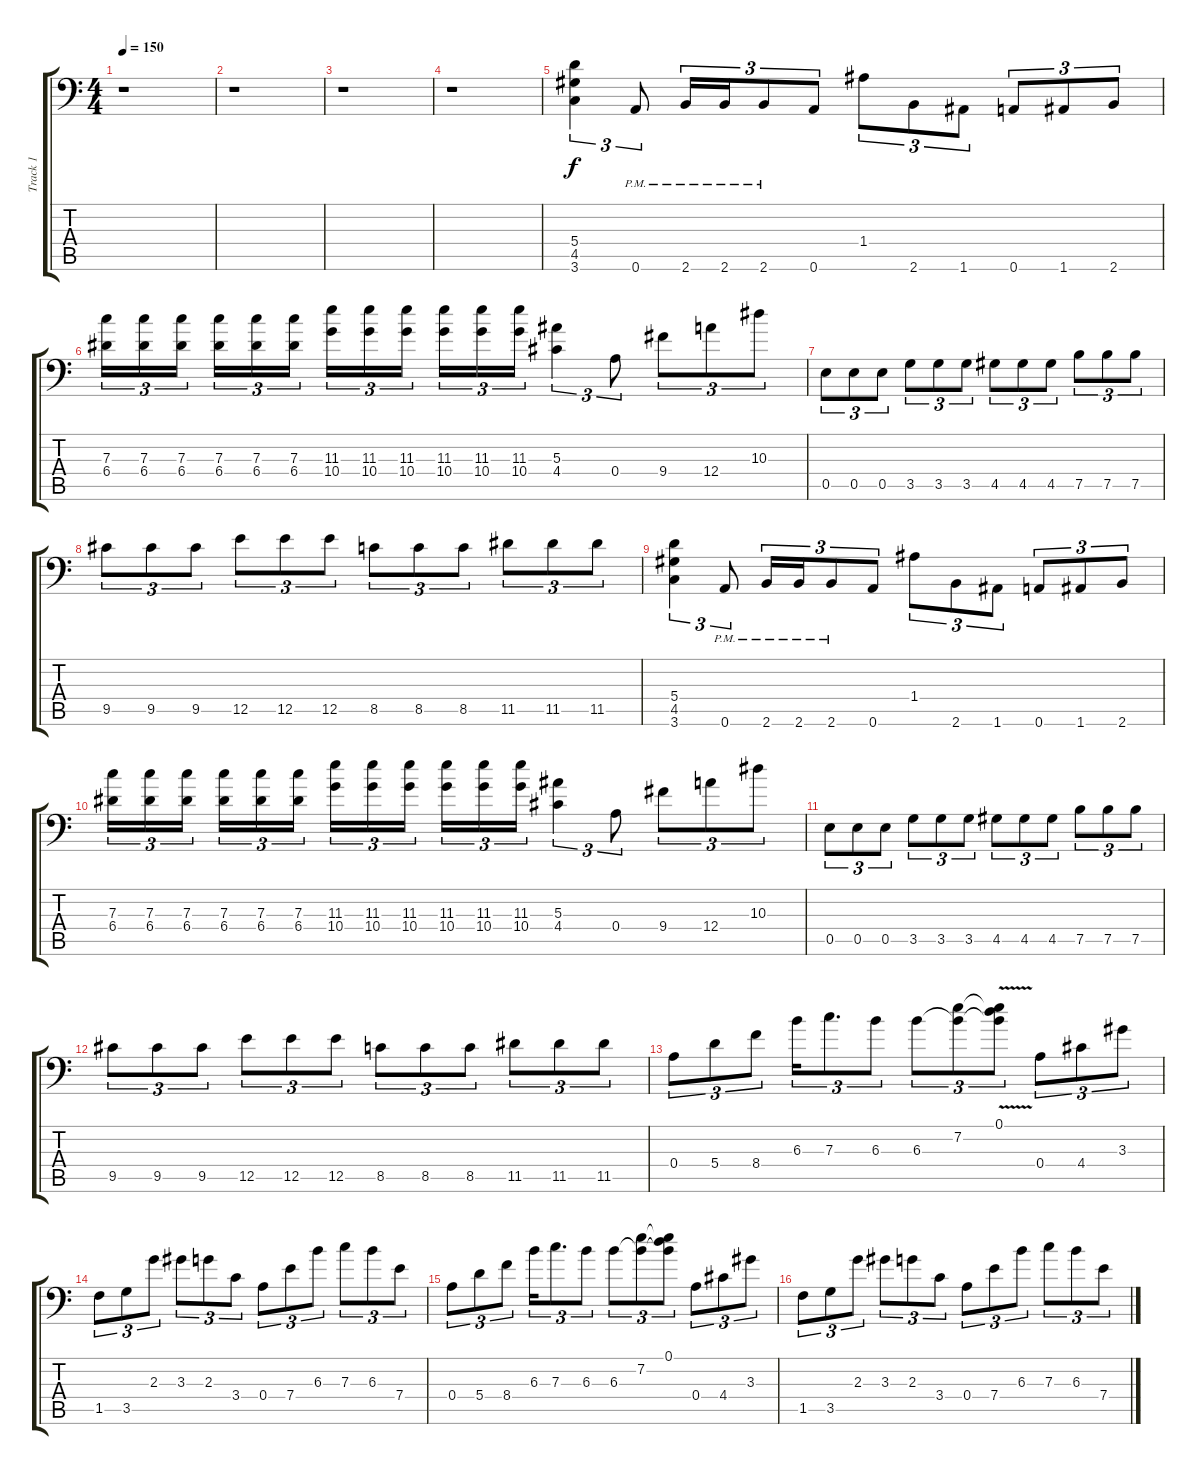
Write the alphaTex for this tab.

\track ("Track 1" "Track 1") {instrument distortionguitar}
\staff {score tabs}
\tuning (D4 A3 F3 A2 E2 A1) {hide}
\ts (4 4)
\tempo 150
\clef f4
\ks c
r.1{dy f} |
r.1 |
r.1 |
r.1 |
(5.4 4.5 3.6).4{tu (3 2)} 0.6{pm}.8{tu (3 2)} 2.6{pm}.16{tu (3 2)} 2.6{pm}.16{tu (3 2)} 2.6{pm}.8{tu (3 2)} 0.6.8{tu (3 2)} 1.4.8{tu (3 2)} 2.6.8{tu (3 2)} 1.6.8{tu (3 2)} 0.6.8{tu (3 2)} 1.6.8{tu (3 2)} 2.6.8{tu (3 2)} |
(7.3 6.4).16{tu (3 2)} (7.3 6.4).16{tu (3 2)} (7.3 6.4).16{tu (3 2)} (7.3 6.4).16{tu (3 2)} (7.3 6.4).16{tu (3 2)} (7.3 6.4).16{tu (3 2)} (11.3 10.4).16{tu (3 2)} (11.3 10.4).16{tu (3 2)} (11.3 10.4).16{tu (3 2)} (11.3 10.4).16{tu (3 2)} (11.3 10.4).16{tu (3 2)} (11.3 10.4).16{tu (3 2)} (5.3 4.4).4{tu (3 2)} 0.4.8{tu (3 2)} 9.4.8{tu (3 2)} 12.4.8{tu (3 2)} 10.3.8{tu (3 2)} |
0.5.8{tu (3 2)} 0.5.8{tu (3 2)} 0.5.8{tu (3 2)} 3.5.8{tu (3 2)} 3.5.8{tu (3 2)} 3.5.8{tu (3 2)} 4.5.8{tu (3 2)} 4.5.8{tu (3 2)} 4.5.8{tu (3 2)} 7.5.8{tu (3 2)} 7.5.8{tu (3 2)} 7.5.8{tu (3 2)} |
9.5.8{tu (3 2)} 9.5.8{tu (3 2)} 9.5.8{tu (3 2)} 12.5.8{tu (3 2)} 12.5.8{tu (3 2)} 12.5.8{tu (3 2)} 8.5.8{tu (3 2)} 8.5.8{tu (3 2)} 8.5.8{tu (3 2)} 11.5.8{tu (3 2)} 11.5.8{tu (3 2)} 11.5.8{tu (3 2)} |
(5.4 4.5 3.6).4{tu (3 2)} 0.6{pm}.8{tu (3 2)} 2.6{pm}.16{tu (3 2)} 2.6{pm}.16{tu (3 2)} 2.6{pm}.8{tu (3 2)} 0.6.8{tu (3 2)} 1.4.8{tu (3 2)} 2.6.8{tu (3 2)} 1.6.8{tu (3 2)} 0.6.8{tu (3 2)} 1.6.8{tu (3 2)} 2.6.8{tu (3 2)} |
(7.3 6.4).16{tu (3 2)} (7.3 6.4).16{tu (3 2)} (7.3 6.4).16{tu (3 2)} (7.3 6.4).16{tu (3 2)} (7.3 6.4).16{tu (3 2)} (7.3 6.4).16{tu (3 2)} (11.3 10.4).16{tu (3 2)} (11.3 10.4).16{tu (3 2)} (11.3 10.4).16{tu (3 2)} (11.3 10.4).16{tu (3 2)} (11.3 10.4).16{tu (3 2)} (11.3 10.4).16{tu (3 2)} (5.3 4.4).4{tu (3 2)} 0.4.8{tu (3 2)} 9.4.8{tu (3 2)} 12.4.8{tu (3 2)} 10.3.8{tu (3 2)} |
0.5.8{tu (3 2)} 0.5.8{tu (3 2)} 0.5.8{tu (3 2)} 3.5.8{tu (3 2)} 3.5.8{tu (3 2)} 3.5.8{tu (3 2)} 4.5.8{tu (3 2)} 4.5.8{tu (3 2)} 4.5.8{tu (3 2)} 7.5.8{tu (3 2)} 7.5.8{tu (3 2)} 7.5.8{tu (3 2)} |
9.5.8{tu (3 2)} 9.5.8{tu (3 2)} 9.5.8{tu (3 2)} 12.5.8{tu (3 2)} 12.5.8{tu (3 2)} 12.5.8{tu (3 2)} 8.5.8{tu (3 2)} 8.5.8{tu (3 2)} 8.5.8{tu (3 2)} 11.5.8{tu (3 2)} 11.5.8{tu (3 2)} 11.5.8{tu (3 2)} |
0.4.8{tu (3 2)} 5.4.8{tu (3 2)} 8.4.8{tu (3 2)} 6.3.16{tu (3 2)} 7.3.8{d tu (3 2)} 6.3.8{tu (3 2)} 6.3.8{tu (3 2)} (7.2 6.3{t}).8{tu (3 2)} (0.1 7.2{t} 6.3{v t}).8{tu (3 2)} 0.4.8{tu (3 2)} 4.4.8{tu (3 2)} 3.3.8{tu (3 2)} |
1.5.8{tu (3 2)} 3.5.8{tu (3 2)} 2.3.8{tu (3 2)} 3.3.8{tu (3 2)} 2.3.8{tu (3 2)} 3.4.8{tu (3 2)} 0.4.8{tu (3 2)} 7.4.8{tu (3 2)} 6.3.8{tu (3 2)} 7.3.8{tu (3 2)} 6.3.8{tu (3 2)} 7.4.8{tu (3 2)} |
0.4.8{tu (3 2)} 5.4.8{tu (3 2)} 8.4.8{tu (3 2)} 6.3.16{tu (3 2)} 7.3.8{d tu (3 2)} 6.3.8{tu (3 2)} 6.3.8{tu (3 2)} (7.2 6.3{t}).8{tu (3 2)} (0.1 7.2{t} 6.3{t}).8{tu (3 2)} 0.4.8{tu (3 2)} 4.4.8{tu (3 2)} 3.3.8{tu (3 2)} |
1.5.8{tu (3 2)} 3.5.8{tu (3 2)} 2.3.8{tu (3 2)} 3.3.8{tu (3 2)} 2.3.8{tu (3 2)} 3.4.8{tu (3 2)} 0.4.8{tu (3 2)} 7.4.8{tu (3 2)} 6.3.8{tu (3 2)} 7.3.8{tu (3 2)} 6.3.8{tu (3 2)} 7.4.8{tu (3 2)}
